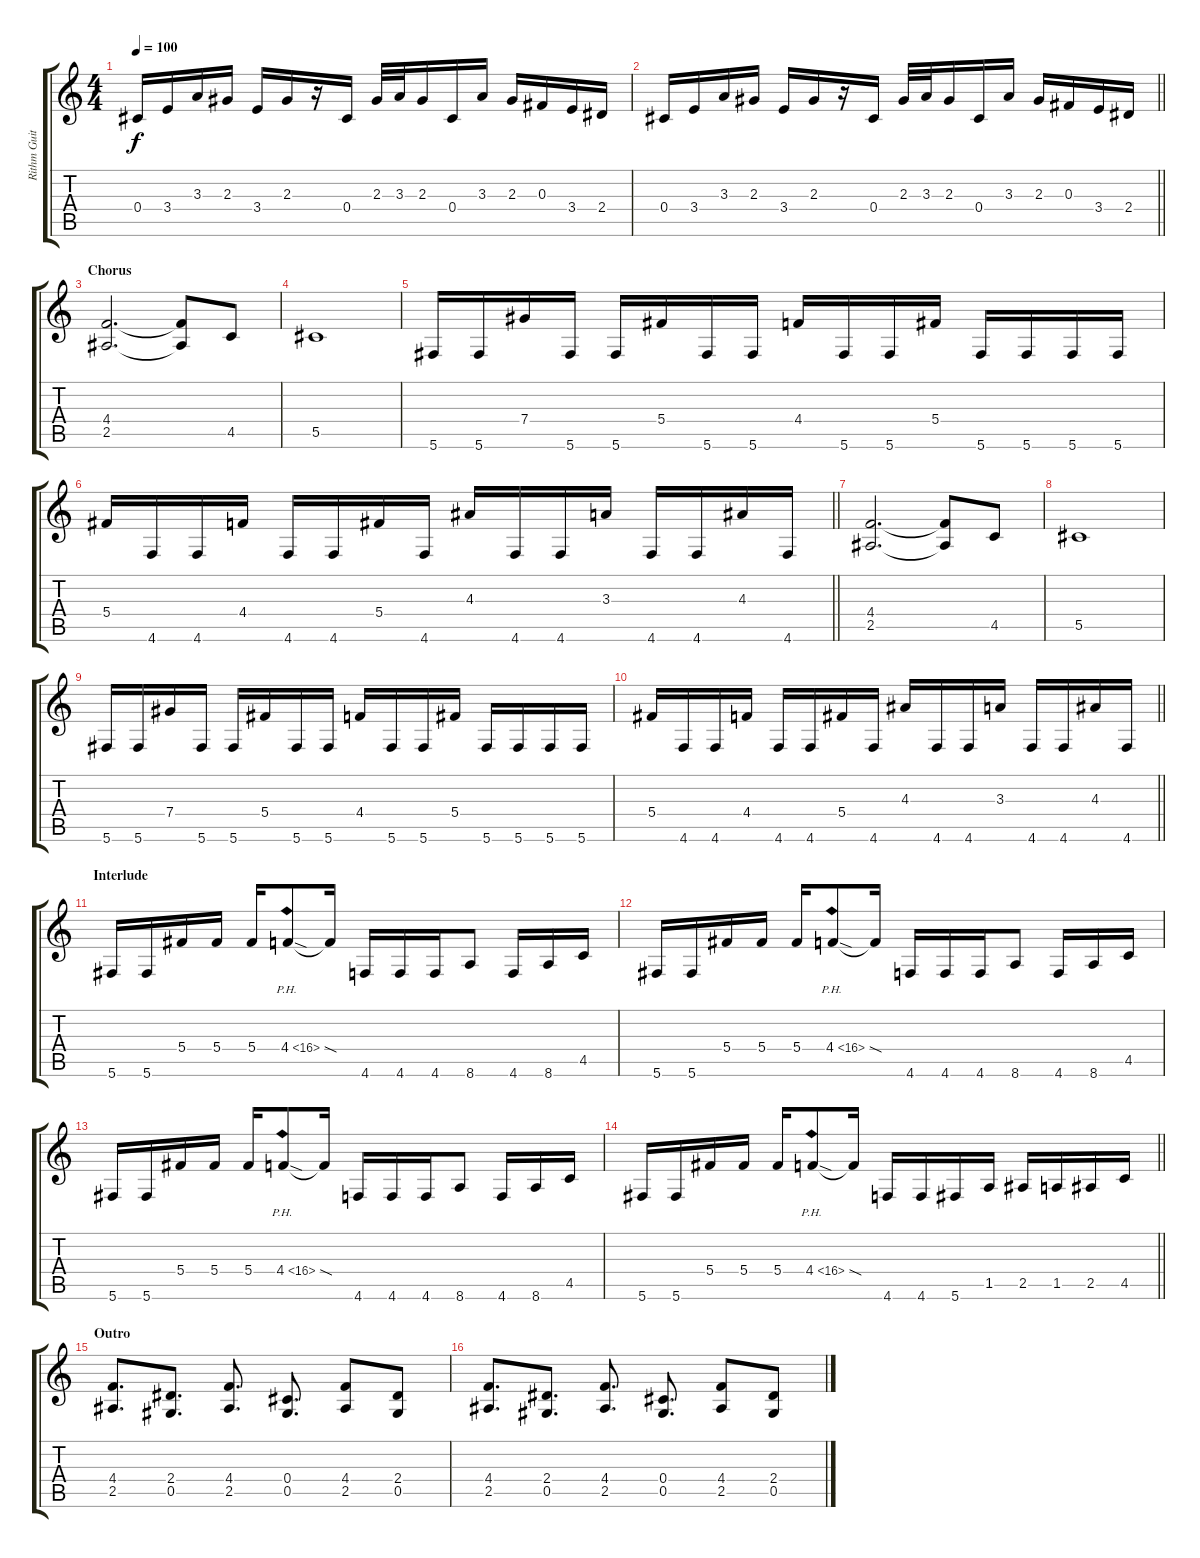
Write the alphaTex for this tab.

\track ("Rithm Guitar 1" "Rithm Guit") {instrument distortionguitar}
\staff {score tabs}
\tuning (Eb4 Bb3 Gb3 Db3 Ab2 Db2) {hide}
\ts (4 4)
\tempo 100
\clef g2
\ks c
0.4.16{dy f} 3.4.16 3.3.16 2.3.16 3.4.16 2.3.16 r.16 0.4.16 2.3.32 3.3.32 2.3.16 0.4.16 3.3.16 2.3.16 0.3.16 3.4.16 2.4.16 |
\barLineRight lightlight
0.4.16 3.4.16 3.3.16 2.3.16 3.4.16 2.3.16 r.16 0.4.16 2.3.32 3.3.32 2.3.16 0.4.16 3.3.16 2.3.16 0.3.16 3.4.16 2.4.16 |
\section ("" "Chorus")
(4.4 2.5).2{d} (4.4{t} 2.5{t}).8 4.5.8 |
5.5.1 |
5.6.16 5.6.16 7.4.16 5.6.16 5.6.16 5.4.16 5.6.16 5.6.16 4.4.16 5.6.16 5.6.16 5.4.16 5.6.16 5.6.16 5.6.16 5.6.16 |
\barLineRight lightlight
5.4.16 4.6.16 4.6.16 4.4.16 4.6.16 4.6.16 5.4.16 4.6.16 4.3.16 4.6.16 4.6.16 3.3.16 4.6.16 4.6.16 4.3.16 4.6.16 |
(4.4 2.5).2{d} (4.4{t} 2.5{t}).8 4.5.8 |
5.5.1 |
5.6.16 5.6.16 7.4.16 5.6.16 5.6.16 5.4.16 5.6.16 5.6.16 4.4.16 5.6.16 5.6.16 5.4.16 5.6.16 5.6.16 5.6.16 5.6.16 |
\barLineRight lightlight
5.4.16 4.6.16 4.6.16 4.4.16 4.6.16 4.6.16 5.4.16 4.6.16 4.3.16 4.6.16 4.6.16 3.3.16 4.6.16 4.6.16 4.3.16 4.6.16 |
\section ("" "Interlude")
5.6.16 5.6.16 5.4.16 5.4.16 5.4.16 4.4{ph 12 sod}.8 4.4{t}.16 4.6.16 4.6.16 4.6.16 8.6.8 4.6.16 8.6.16 4.5.16 |
5.6.16 5.6.16 5.4.16 5.4.16 5.4.16 4.4{ph 12 sod}.8 4.4{t}.16 4.6.16 4.6.16 4.6.16 8.6.8 4.6.16 8.6.16 4.5.16 |
5.6.16 5.6.16 5.4.16 5.4.16 5.4.16 4.4{ph 12 sod}.8 4.4{t}.16 4.6.16 4.6.16 4.6.16 8.6.8 4.6.16 8.6.16 4.5.16 |
\barLineRight lightlight
5.6.16 5.6.16 5.4.16 5.4.16 5.4.16 4.4{ph 12 sod}.8 4.4{t}.16 4.6.16 4.6.16 5.6.16 1.5.16 2.5.16 1.5.16 2.5.16 4.5.16 |
\section ("" "Outro")
(4.4 2.5).8{d} (2.4 0.5).8{d} (4.4 2.5).8{d} (0.4 0.5).8{d} (4.4 2.5).8 (2.4 0.5).8 |
(4.4 2.5).8{d} (2.4 0.5).8{d} (4.4 2.5).8{d} (0.4 0.5).8{d} (4.4 2.5).8 (2.4 0.5).8
